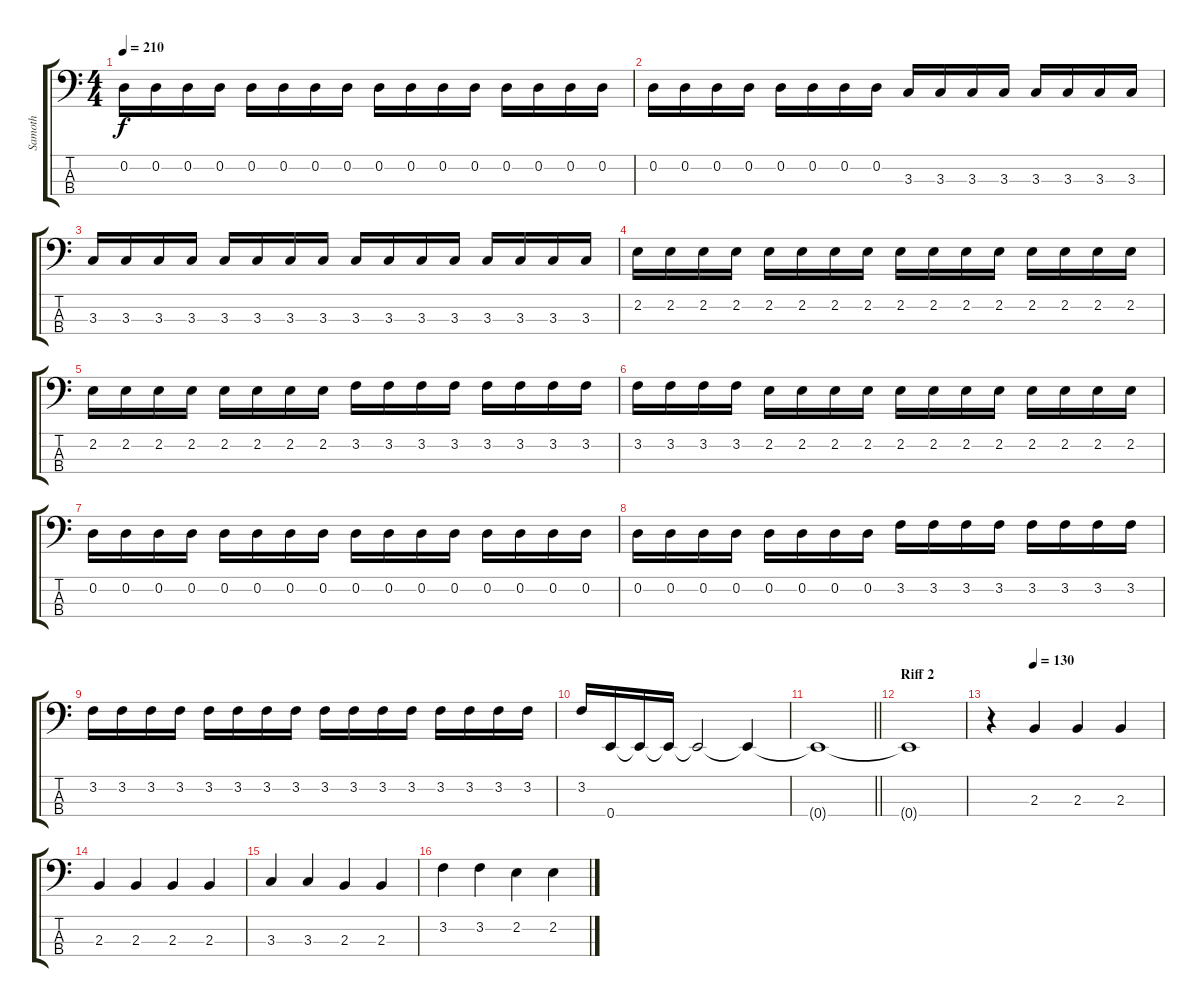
\track ("Samoth" "Samoth") {instrument electricbasspick}
\staff {score tabs}
\tuning (G2 D2 A1 E1) {hide}
\ts (4 4)
\tempo 210
\clef f4
\ks c
0.2.16{dy f} 0.2.16 0.2.16 0.2.16 0.2.16 0.2.16 0.2.16 0.2.16 0.2.16 0.2.16 0.2.16 0.2.16 0.2.16 0.2.16 0.2.16 0.2.16 |
0.2.16 0.2.16 0.2.16 0.2.16 0.2.16 0.2.16 0.2.16 0.2.16 3.3.16 3.3.16 3.3.16 3.3.16 3.3.16 3.3.16 3.3.16 3.3.16 |
3.3.16 3.3.16 3.3.16 3.3.16 3.3.16 3.3.16 3.3.16 3.3.16 3.3.16 3.3.16 3.3.16 3.3.16 3.3.16 3.3.16 3.3.16 3.3.16 |
2.2.16 2.2.16 2.2.16 2.2.16 2.2.16 2.2.16 2.2.16 2.2.16 2.2.16 2.2.16 2.2.16 2.2.16 2.2.16 2.2.16 2.2.16 2.2.16 |
2.2.16 2.2.16 2.2.16 2.2.16 2.2.16 2.2.16 2.2.16 2.2.16 3.2.16 3.2.16 3.2.16 3.2.16 3.2.16 3.2.16 3.2.16 3.2.16 |
3.2.16 3.2.16 3.2.16 3.2.16 2.2.16 2.2.16 2.2.16 2.2.16 2.2.16 2.2.16 2.2.16 2.2.16 2.2.16 2.2.16 2.2.16 2.2.16 |
0.2.16 0.2.16 0.2.16 0.2.16 0.2.16 0.2.16 0.2.16 0.2.16 0.2.16 0.2.16 0.2.16 0.2.16 0.2.16 0.2.16 0.2.16 0.2.16 |
0.2.16 0.2.16 0.2.16 0.2.16 0.2.16 0.2.16 0.2.16 0.2.16 3.2.16 3.2.16 3.2.16 3.2.16 3.2.16 3.2.16 3.2.16 3.2.16 |
3.2.16 3.2.16 3.2.16 3.2.16 3.2.16 3.2.16 3.2.16 3.2.16 3.2.16 3.2.16 3.2.16 3.2.16 3.2.16 3.2.16 3.2.16 3.2.16 |
3.2.16 0.4.16 0.4{t}.16 0.4{t}.16 0.4{t}.2 0.4{t}.4 |
\barLineRight lightlight
0.4{t}.1 |
\section ("" "Riff 2")
0.4{t}.1 |
\tempo (130 0.25)
r.4 2.3.4 2.3.4 2.3.4 |
2.3.4 2.3.4 2.3.4 2.3.4 |
3.3.4 3.3.4 2.3.4 2.3.4 |
3.2.4 3.2.4 2.2.4 2.2.4
